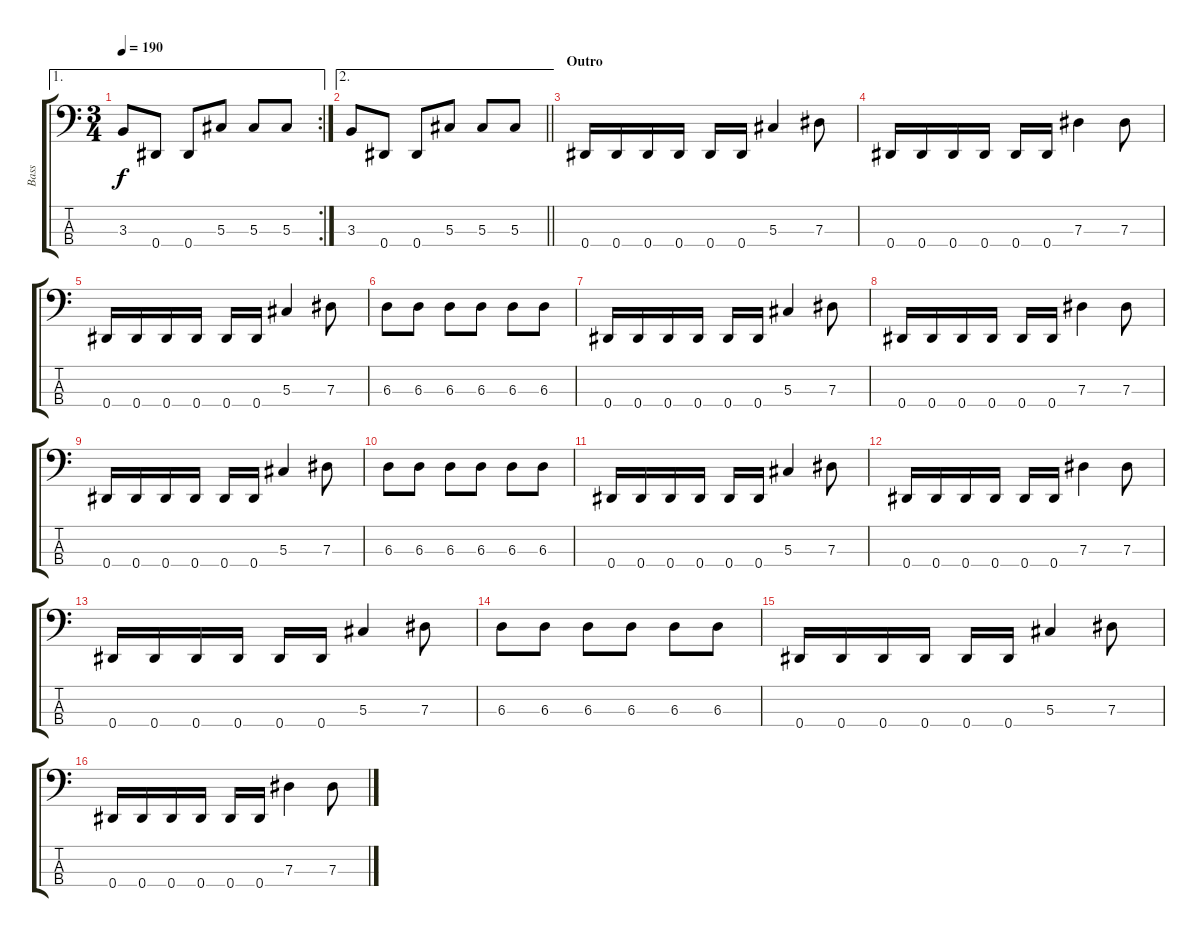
\track ("Bass" "Bass") {instrument electricbasspick}
\staff {score tabs}
\tuning (Gb2 Db2 Ab1 Eb1) {hide}
\ae 1
\rc 2
\ts (3 4)
\tempo 190
\clef f4
\ks c
3.3.8{dy f} 0.4.8 0.4.8 5.3.8 5.3.8 5.3.8 |
\ae 2
\barLineRight lightlight
3.3.8 0.4.8 0.4.8 5.3.8 5.3.8 5.3.8 |
\section ("" "Outro")
0.4.16 0.4.16 0.4.16 0.4.16 0.4.16 0.4.16 5.3.4 7.3.8 |
0.4.16 0.4.16 0.4.16 0.4.16 0.4.16 0.4.16 7.3.4 7.3.8 |
0.4.16 0.4.16 0.4.16 0.4.16 0.4.16 0.4.16 5.3.4 7.3.8 |
6.3.8 6.3.8 6.3.8 6.3.8 6.3.8 6.3.8 |
0.4.16 0.4.16 0.4.16 0.4.16 0.4.16 0.4.16 5.3.4 7.3.8 |
0.4.16 0.4.16 0.4.16 0.4.16 0.4.16 0.4.16 7.3.4 7.3.8 |
0.4.16 0.4.16 0.4.16 0.4.16 0.4.16 0.4.16 5.3.4 7.3.8 |
6.3.8 6.3.8 6.3.8 6.3.8 6.3.8 6.3.8 |
0.4.16 0.4.16 0.4.16 0.4.16 0.4.16 0.4.16 5.3.4 7.3.8 |
0.4.16 0.4.16 0.4.16 0.4.16 0.4.16 0.4.16 7.3.4 7.3.8 |
0.4.16 0.4.16 0.4.16 0.4.16 0.4.16 0.4.16 5.3.4 7.3.8 |
6.3.8 6.3.8 6.3.8 6.3.8 6.3.8 6.3.8 |
0.4.16 0.4.16 0.4.16 0.4.16 0.4.16 0.4.16 5.3.4 7.3.8 |
0.4.16 0.4.16 0.4.16 0.4.16 0.4.16 0.4.16 7.3.4 7.3.8
